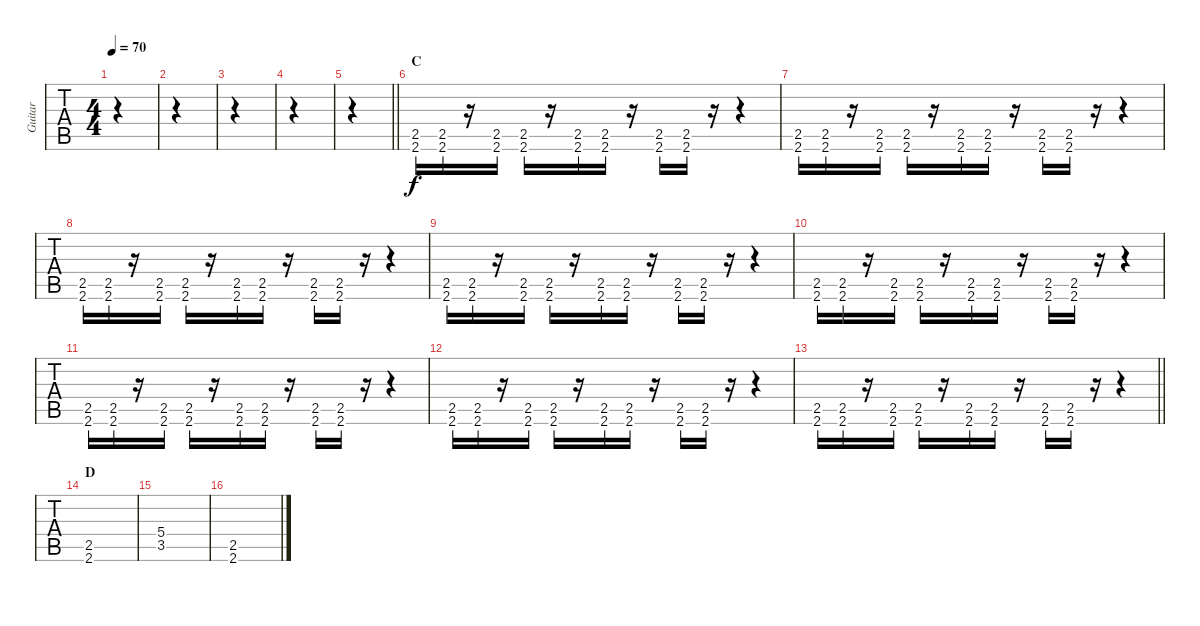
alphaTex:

\track ("Guitar" "Guitar") {instrument distortionguitar}
\staff {tabs}
\tuning (E4 B3 G3 D3 A2 D2) {hide}
\ts (4 4)
\tempo 70
\clef g2
\ks c
|
|
|
|
\barLineRight lightlight
|
\section ("" "C")
(2.5 2.6).16 (2.5 2.6).16 r.16 (2.5 2.6).16 (2.5 2.6).16 r.16 (2.5 2.6).16 (2.5 2.6).16 r.16 (2.5 2.6).16 (2.5 2.6).16 r.16 r.4 |
(2.5 2.6).16 (2.5 2.6).16 r.16 (2.5 2.6).16 (2.5 2.6).16 r.16 (2.5 2.6).16 (2.5 2.6).16 r.16 (2.5 2.6).16 (2.5 2.6).16 r.16 r.4 |
(2.5 2.6).16 (2.5 2.6).16 r.16 (2.5 2.6).16 (2.5 2.6).16 r.16 (2.5 2.6).16 (2.5 2.6).16 r.16 (2.5 2.6).16 (2.5 2.6).16 r.16 r.4 |
(2.5 2.6).16 (2.5 2.6).16 r.16 (2.5 2.6).16 (2.5 2.6).16 r.16 (2.5 2.6).16 (2.5 2.6).16 r.16 (2.5 2.6).16 (2.5 2.6).16 r.16 r.4 |
(2.5 2.6).16 (2.5 2.6).16 r.16 (2.5 2.6).16 (2.5 2.6).16 r.16 (2.5 2.6).16 (2.5 2.6).16 r.16 (2.5 2.6).16 (2.5 2.6).16 r.16 r.4 |
(2.5 2.6).16 (2.5 2.6).16 r.16 (2.5 2.6).16 (2.5 2.6).16 r.16 (2.5 2.6).16 (2.5 2.6).16 r.16 (2.5 2.6).16 (2.5 2.6).16 r.16 r.4 |
(2.5 2.6).16 (2.5 2.6).16 r.16 (2.5 2.6).16 (2.5 2.6).16 r.16 (2.5 2.6).16 (2.5 2.6).16 r.16 (2.5 2.6).16 (2.5 2.6).16 r.16 r.4 |
\barLineRight lightlight
(2.5 2.6).16 (2.5 2.6).16 r.16 (2.5 2.6).16 (2.5 2.6).16 r.16 (2.5 2.6).16 (2.5 2.6).16 r.16 (2.5 2.6).16 (2.5 2.6).16 r.16 r.4 |
\section ("" "D")
(2.5 2.6).1 |
(5.4 3.5).1 |
(2.5 2.6).1
